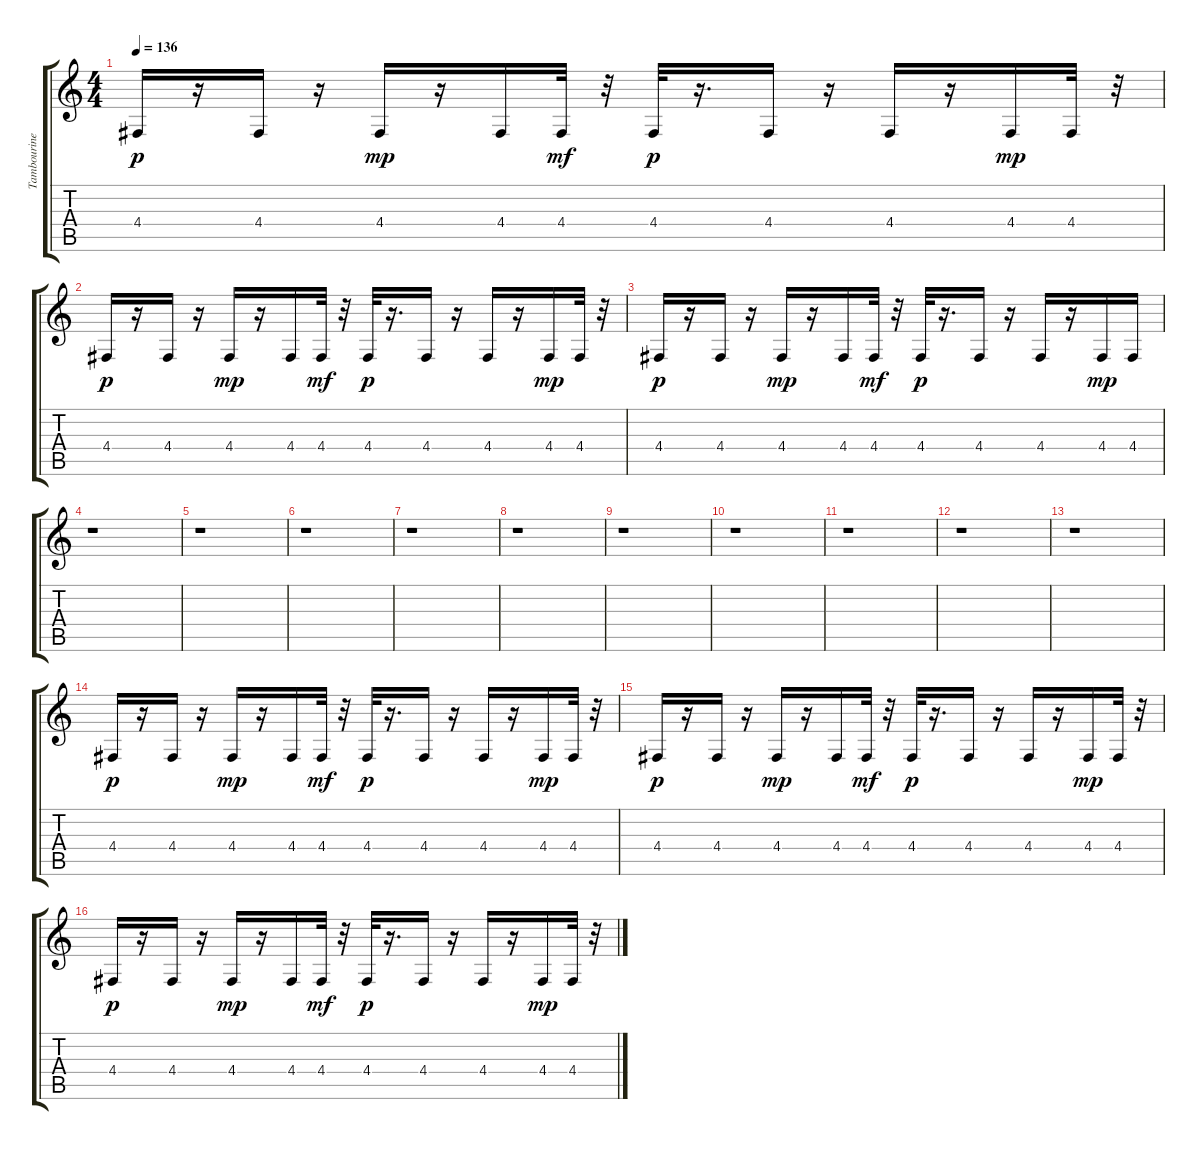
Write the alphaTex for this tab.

\track ("Tambourine" "Tambourine") {instrument reversecymbal}
\staff {score tabs}
\tuning (E4 B3 G3 D3 A2 E2) {hide}
\ts (4 4)
\tempo 136
\clef g2
\ks c
4.4.16{dy p} r.16 4.4.16 r.16 4.4.16{dy mp} r.16 4.4.16 4.4.32{dy mf} r.32 4.4.32{dy p} r.16{d} 4.4.16 r.16 4.4.16 r.16 4.4.16{dy mp} 4.4.32 r.32 |
4.4.16{dy p} r.16 4.4.16 r.16 4.4.16{dy mp} r.16 4.4.16 4.4.32{dy mf} r.32 4.4.32{dy p} r.16{d} 4.4.16 r.16 4.4.16 r.16 4.4.16{dy mp} 4.4.32 r.32 |
4.4.16{dy p} r.16 4.4.16 r.16 4.4.16{dy mp} r.16 4.4.16 4.4.32{dy mf} r.32 4.4.32{dy p} r.16{d} 4.4.16 r.16 4.4.16 r.16 4.4.16{dy mp} 4.4.16 |
r.1 |
r.1 |
r.1 |
r.1 |
r.1 |
r.1 |
r.1 |
r.1 |
r.1 |
r.1 |
4.4.16{dy p} r.16 4.4.16 r.16 4.4.16{dy mp} r.16 4.4.16 4.4.32{dy mf} r.32 4.4.32{dy p} r.16{d} 4.4.16 r.16 4.4.16 r.16 4.4.16{dy mp} 4.4.32 r.32 |
4.4.16{dy p} r.16 4.4.16 r.16 4.4.16{dy mp} r.16 4.4.16 4.4.32{dy mf} r.32 4.4.32{dy p} r.16{d} 4.4.16 r.16 4.4.16 r.16 4.4.16{dy mp} 4.4.32 r.32 |
4.4.16{dy p} r.16 4.4.16 r.16 4.4.16{dy mp} r.16 4.4.16 4.4.32{dy mf} r.32 4.4.32{dy p} r.16{d} 4.4.16 r.16 4.4.16 r.16 4.4.16{dy mp} 4.4.32 r.32
